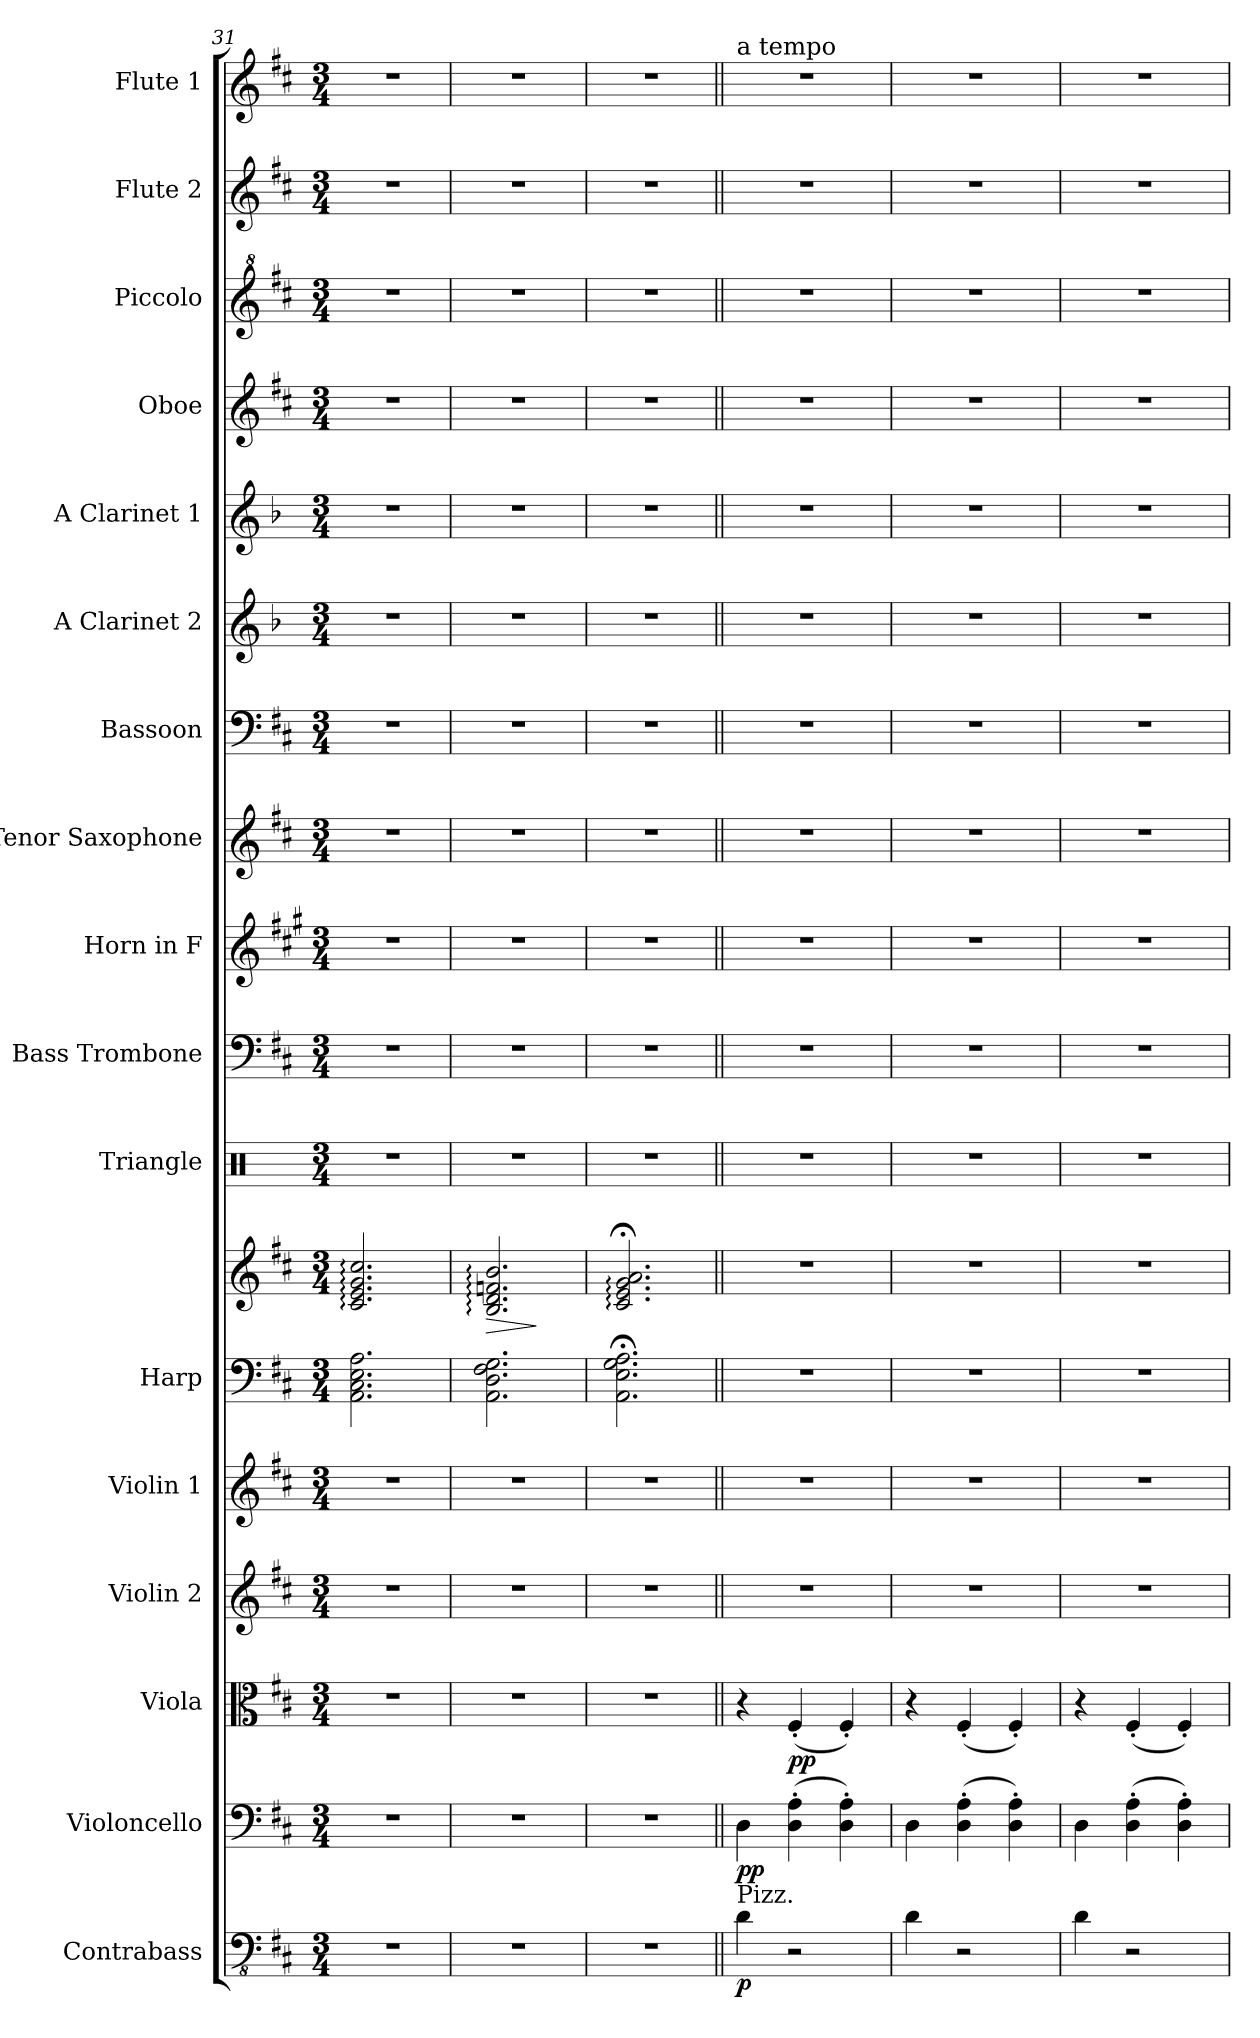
**kern	**dynam	**kern	**dynam	**kern	**dynam	**kern	**kern	**kern	**kern	**dynam	**kern	**kern	**kern	**kern	**kern	**kern	**kern	**kern	**kern	**kern	**kern
*part17	*part17	*part16	*part16	*part15	*part15	*part14	*part13	*part12	*part12	*part12	*part11	*part10	*part9	*part8	*part7	*part6	*part5	*part4	*part3	*part2	*part1
*staff18	*staff18	*staff17	*staff17	*staff16	*staff16	*staff15	*staff14	*staff13	*staff12	*staff12/13	*staff11	*staff10	*staff9	*staff8	*staff7	*staff6	*staff5	*staff4	*staff3	*staff2	*staff1
*I"Contrabass	*	*I"Violoncello	*	*I"Viola	*	*I"Violin 2	*I"Violin 1	*I"Harp	*	*	*I"Triangle	*I"Bass Trombone	*I"Horn in F	*I"Tenor Saxophone	*I"Bassoon	*I"A Clarinet 2	*I"A Clarinet 1	*I"Oboe	*I"Piccolo	*I"Flute 2	*I"Flute 1
*I'Cb.	*	*I'Vc.	*	*I'Vla.	*	*I'Vln. 2	*I'Vln. 1	*I'Hrp.	*	*	*I'Trgl.	*I'B. Tbn.	*	*I'T. Sax.	*I'Bsn.	*I'A Cl. 1	*I'A Cl. 1	*I'Ob.	*I'Picc.	*I'Fl. 2	*I'Fl. 1
*clefFv4	*	*clefF4	*	*clefC3	*	*clefG2	*clefG2	*clefF4	*clefG2	*	*clefX	*clefF4	*clefG2	*clefG2	*clefF4	*clefG2	*clefG2	*clefG2	*clefG^2	*clefG2	*clefG2
*ITrd7c12	*	*	*	*	*	*	*	*	*	*	*	*	*ITrd4c7	*ITrd8c14	*	*ITrd2c3	*ITrd2c3	*	*ITrd-7c-12	*	*
*k[f#c#]	*	*k[f#c#]	*	*k[f#c#]	*	*k[f#c#]	*k[f#c#]	*k[f#c#]	*k[f#c#]	*	*k[]	*k[f#c#]	*k[f#c#]	*k[f#c#]	*k[f#c#]	*k[f#c#]	*k[f#c#]	*k[f#c#]	*k[f#c#]	*k[f#c#]	*k[f#c#]
*M3/4	*	*M3/4	*	*M3/4	*	*M3/4	*M3/4	*M3/4	*M3/4	*	*M3/4	*M3/4	*M3/4	*M3/4	*M3/4	*M3/4	*M3/4	*M3/4	*M3/4	*M3/4	*M3/4
=31	=31	=31	=31	=31	=31	=31	=31	=31	=31	=31	=31	=31	=31	=31	=31	=31	=31	=31	=31	=31	=31
2.r	.	2.r	.	2.r	.	2.r	2.r	2.AA\ 2.C#\ 2.E\ 2.A\	2.c#/: 2.e/: 2.g/: 2.cc#/:	.	2.r	2.r	2.r	2.r	2.r	2.r	2.r	2.r	2.r	2.r	2.r
=32	=32	=32	=32	=32	=32	=32	=32	=32	=32	=32	=32	=32	=32	=32	=32	=32	=32	=32	=32	=32	=32
!	!	!	!	!	!	!	!	!	!	!LO:HP:b	!	!	!	!	!	!	!	!	!	!	!
2.r	.	2.r	.	2.r	.	2.r	2.r	2.AA\ 2.D\ 2.F#\ 2.G\	2.B/: 2.d/: 2.fn/: 2.b/:	>	2.r	2.r	2.r	2.r	2.r	2.r	2.r	2.r	2.r	2.r	2.r
.	.	.	.	.	.	.	.	.	.	]	.	.	.	.	.	.	.	.	.	.	.
=33	=33	=33	=33	=33	=33	=33	=33	=33	=33	=33	=33	=33	=33	=33	=33	=33	=33	=33	=33	=33	=33
2.r	.	2.r	.	2.r	.	2.r	2.r	2.AA\;< 2.E\;< 2.G\;< 2.A\;<	2.c#/;<: 2.e/;<: 2.g/;<: 2.a/;<:	.	2.r	2.r	2.r	2.r	2.r	2.r	2.r	2.r	2.r	2.r	2.r
=34||	=34||	=34||	=34||	=34||	=34||	=34||	=34||	=34||	=34||	=34||	=34||	=34||	=34||	=34||	=34||	=34||	=34||	=34||	=34||	=34||	=34||
*	*	*	*	*	*	*	*	*	*	*	*	*	*	*	*	*	*	*	*	*	*MM140
!	!	!	!	!	!	!	!	!	!	!	!	!	!	!	!	!	!	!	!	!	!LO:TX:a:t=a tempo
!LO:TX:a:t=Pizz.	!	!	!	!	!	!	!	!	!	!	!	!	!	!	!	!	!	!	!	!	!
!	!LO:DY:b	!	!LO:DY:b	!	!	!	!	!	!	!	!	!	!	!	!	!	!	!	!	!	!
4DD\	p	4D\	pp	4r	.	2.r	2.r	2.r	2.r	.	2.r	2.r	2.r	2.r	2.r	2.r	2.r	2.r	2.r	2.r	2.r
!	!	!	!	!	!LO:DY:b	!	!	!	!	!	!	!	!	!	!	!	!	!	!	!	!
2r	.	(4D\' 4A\'	.	(4F#'/	pp	.	.	.	.	.	.	.	.	.	.	.	.	.	.	.	.
.	.	4D\' 4A\')	.	4F#'/)	.	.	.	.	.	.	.	.	.	.	.	.	.	.	.	.	.
=35	=35	=35	=35	=35	=35	=35	=35	=35	=35	=35	=35	=35	=35	=35	=35	=35	=35	=35	=35	=35	=35
4DD\	.	4D\	.	4r	.	2.r	2.r	2.r	2.r	.	2.r	2.r	2.r	2.r	2.r	2.r	2.r	2.r	2.r	2.r	2.r
2r	.	(4D\' 4A\'	.	(4F#'/	.	.	.	.	.	.	.	.	.	.	.	.	.	.	.	.	.
.	.	4D\' 4A\')	.	4F#'/)	.	.	.	.	.	.	.	.	.	.	.	.	.	.	.	.	.
=36	=36	=36	=36	=36	=36	=36	=36	=36	=36	=36	=36	=36	=36	=36	=36	=36	=36	=36	=36	=36	=36
4DD\	.	4D\	.	4r	.	2.r	2.r	2.r	2.r	.	2.r	2.r	2.r	2.r	2.r	2.r	2.r	2.r	2.r	2.r	2.r
2r	.	(4D\' 4A\'	.	(4F#'/	.	.	.	.	.	.	.	.	.	.	.	.	.	.	.	.	.
.	.	4D\' 4A\')	.	4F#'/)	.	.	.	.	.	.	.	.	.	.	.	.	.	.	.	.	.
=	=	=	=	=	=	=	=	=	=	=	=	=	=	=	=	=	=	=	=	=	=
*-	*-	*-	*-	*-	*-	*-	*-	*-	*-	*-	*-	*-	*-	*-	*-	*-	*-	*-	*-	*-	*-
